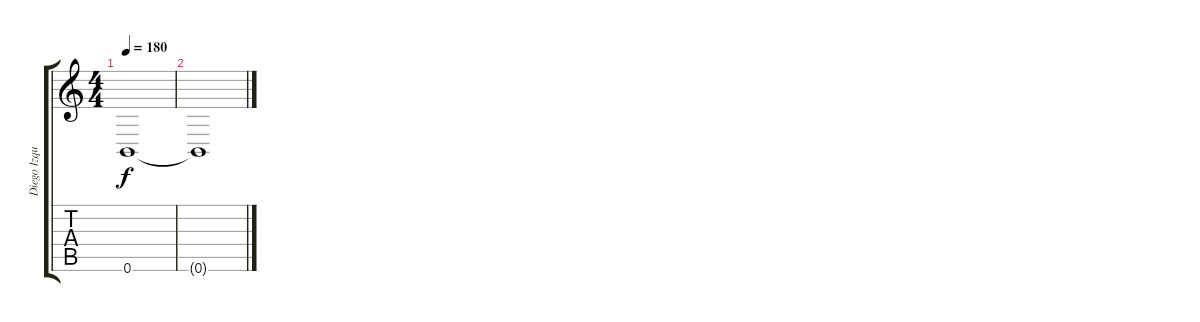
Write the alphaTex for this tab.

\track ("Diego Izquierdo (Bajo)" "Diego Izqu") {instrument electricbasspick}
\staff {score tabs}
\tuning (Db4 Ab3 E3 B2 Gb2 B1) {hide}
\ts (4 4)
\tempo 180
\clef g2
\ks c
0.6{t}.1{dy f} |
0.6{t}.1
